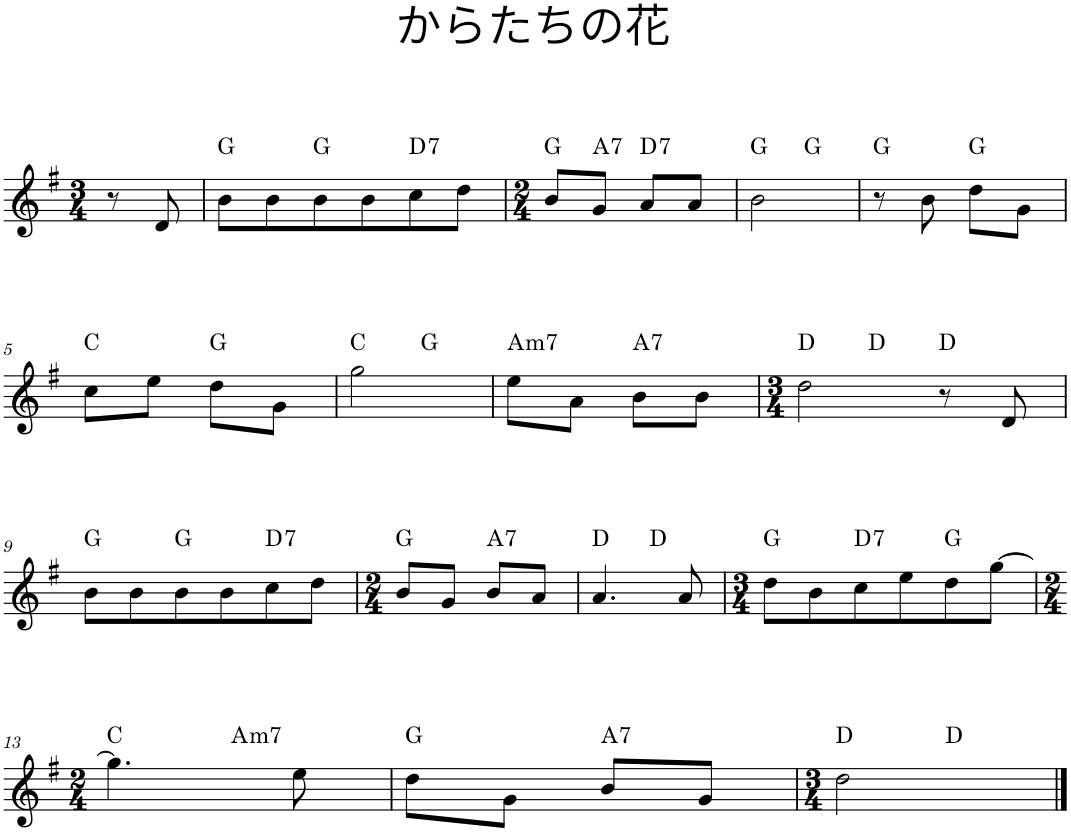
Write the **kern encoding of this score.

**kern	**harte
*part1	*part1
*staff1	*
*I"Piano	*
*I'Pno.	*
*clefG2	*
*k[f#]	*
*M3/4	*
=	=
8r	.
8d/	.
=1	=1
8b\L	G:maj
8b\	.
8b\	G:maj
8b\	.
!	!LO:H:kt=7
8cc\	D:7
8dd\J	.
=2	=2
*M2/4	*
8b/L	G:maj
!	!LO:H:kt=7
8g/J	A:7
!	!LO:H:kt=7
8a/L	D:7
8a/J	.
=3	=3
*^	*
2b\	4ryy	G:maj
.	4ryy	G:maj
*v	*v	*
=4	=4
8r	G:maj
8b\	.
8dd\L	G:maj
8g\J	.
!!LO:LB:g=z
=5	=5
8cc\L	C:maj
8ee\J	.
8dd\L	G:maj
8g\J	.
=6	=6
*^	*
2gg\	4ryy	C:maj
.	4ryy	G:maj
=7	=7	=7
!	!	!LO:H:kt=m7
*v	*v	*
8ee\L	A:min7
8a\J	.
!	!LO:H:kt=7
8b\L	A:7
8b\J	.
=8	=8
*M3/4	*
*^	*
2dd\	4ryy	D:maj
.	2ryy	D:maj
8r	.	D:maj
8d/	.	.
*v	*v	*
!!LO:LB:g=z
=9	=9
8b\L	G:maj
8b\	.
8b\	G:maj
8b\	.
!	!LO:H:kt=7
8cc\	D:7
8dd\J	.
=10	=10
*M2/4	*
8b/L	G:maj
8g/J	.
!	!LO:H:kt=7
8b/L	A:7
8a/J	.
=11	=11
*^	*
4.a/	4ryy	D:maj
.	4ryy	D:maj
8a/	.	.
*v	*v	*
=12	=12
*M3/4	*
8dd\L	G:maj
8b\	.
!	!LO:H:kt=7
8cc\	D:7
8ee\	.
8dd\	G:maj
[8gg\J	.
!!LO:LB:g=z
=13	=13
*M2/4	*
*^	*
4.gg\]	4ryy	C:maj
!	!	!LO:H:kt=m7
.	4ryy	A:min7
8ee\	.	.
*v	*v	*
=14	=14
8dd\L	G:maj
8g\J	.
!	!LO:H:kt=7
8b/L	A:7
8g/J	.
=15	=15
*M3/4	*
*^	*
2dd\	4ryy	D:maj
.	4ryy	D:maj
*v	*v	*
==	==
*-	*-
